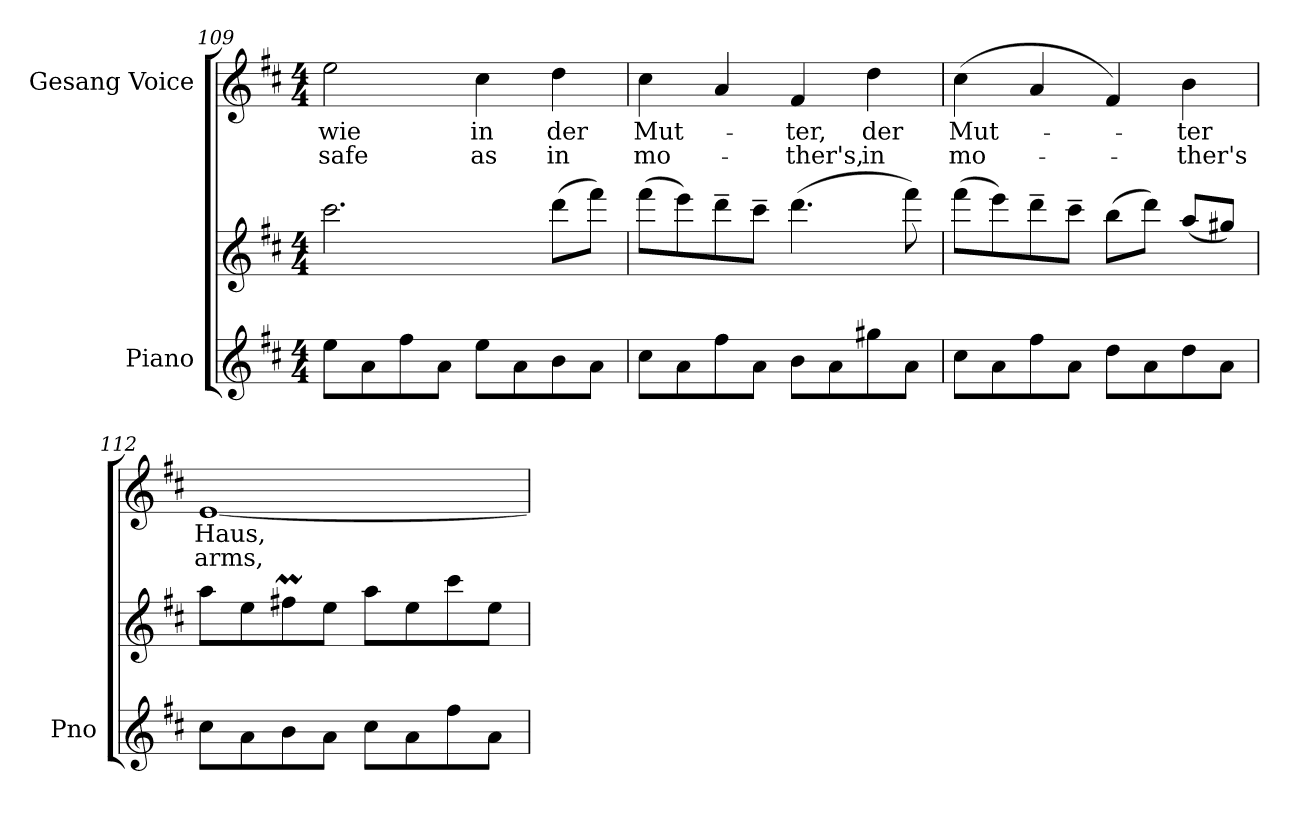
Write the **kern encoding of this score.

**kern	**kern	**kern	**text	**text
*part2	*part2	*part1	*part1	*part1
*staff3	*staff2	*staff1	*staff1	*staff1
*I"Piano	*	*I"Gesang Voice	*	*
*I'Pno	*	*	*	*
*clefG2	*clefG2	*clefG2	*	*
*k[f#c#]	*k[f#c#]	*k[f#c#]	*	*
*M4/4	*M4/4	*M4/4	*	*
=109	=109	=109	=109	=109
!	!	!	!LO:LY:b	!LO:LY:b
8ee\L	2.ccc#\	2ee\	wie	safe
8a\	.	.	.	.
8ff#\	.	.	.	.
8a\J	.	.	.	.
!	!	!	!LO:LY:b	!LO:LY:b
8ee\L	.	4cc#\	in	as
8a\	.	.	.	.
!	!	!	!LO:LY:b	!LO:LY:b
8b\	(>8ddd\L	4dd\	der	in
8a\J	8fff#\J)	.	.	.
!!LO:LB:g=z
=110	=110	=110	=110	=110
!	!	!	!LO:LY:b	!LO:LY:b
8cc#\L	(>8fff#\L	4cc#\	Mut-	mo-
8a\	8eee\)	.	.	.
8ff#\	8ddd~\	4a/	.	.
8a\J	8ccc#~\J	.	.	.
!	!	!	!LO:LY:b	!LO:LY:b
8b\L	(>4.ddd\	4f#/	-ter,	-ther's,
8a\	.	.	.	.
!	!	!	!LO:LY:b	!LO:LY:b
8gg#X\	.	4dd\	der	in
8a\J	8fff#\)	.	.	.
=111	=111	=111	=111	=111
!	!	!	!LO:LY:b	!LO:LY:b
8cc#\L	(>8fff#\L	(>4cc#\	Mut-	mo-
8a\	8eee\)	.	.	.
8ff#\	8ddd~\	4a/	.	.
8a\J	8ccc#~\J	.	.	.
8dd\L	(>8bb\L	4f#/)	.	.
8a\	8ddd\J)	.	.	.
!	!	!	!LO:LY:b	!LO:LY:b
8dd\	(<8aa/L	4b\	-ter	-ther's
8a\J	8gg#X/J)	.	.	.
=112	=112	=112	=112	=112
!	!	!	!LO:LY:b	!LO:LY:b
8cc#\L	8aa\L	[1e	Haus,	arms,
8a\	8ee\	.	.	.
8b\	8ff#Xm\	.	.	.
8a\J	8ee\J	.	.	.
8cc#\L	8aa\L	.	.	.
8a\	8ee\	.	.	.
8ff#\	8ccc#\	.	.	.
8a\J	8ee\J	.	.	.
=	=	=	=	=
*-	*-	*-	*-	*-
